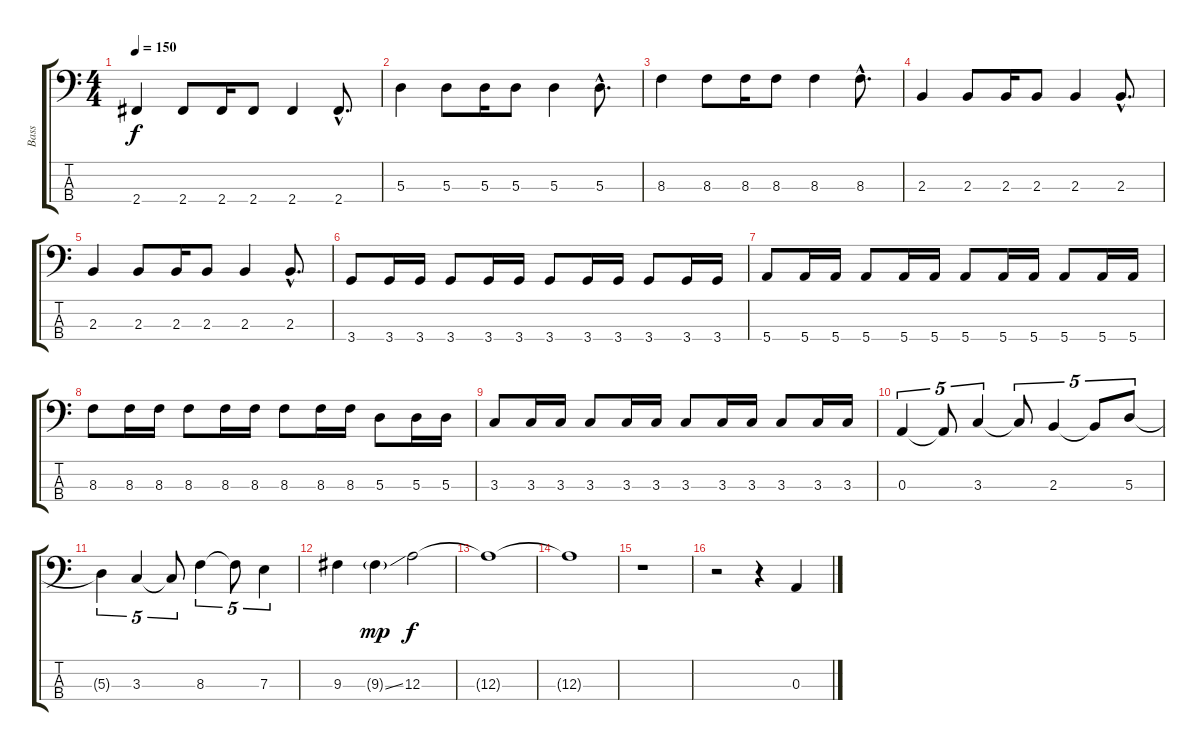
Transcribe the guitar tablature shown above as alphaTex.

\track ("Bass" "Bass") {instrument electricbassfinger}
\staff {score tabs}
\tuning (G2 D2 A1 E1) {hide}
\ts (4 4)
\tempo 150
\clef f4
\ks c
2.4.4{dy f} 2.4.8 2.4.16 2.4.8 2.4.4 2.4{hac}.8{d} |
5.3.4 5.3.8 5.3.16 5.3.8 5.3.4 5.3{hac}.8{d} |
8.3.4 8.3.8 8.3.16 8.3.8 8.3.4 8.3{hac}.8{d} |
2.3.4 2.3.8 2.3.16 2.3.8 2.3.4 2.3{hac}.8{d} |
2.3.4 2.3.8 2.3.16 2.3.8 2.3.4 2.3{hac}.8{d} |
3.4.8 3.4.16 3.4.16 3.4.8 3.4.16 3.4.16 3.4.8 3.4.16 3.4.16 3.4.8 3.4.16 3.4.16 |
5.4.8 5.4.16 5.4.16 5.4.8 5.4.16 5.4.16 5.4.8 5.4.16 5.4.16 5.4.8 5.4.16 5.4.16 |
8.3.8 8.3.16 8.3.16 8.3.8 8.3.16 8.3.16 8.3.8 8.3.16 8.3.16 5.3.8 5.3.16 5.3.16 |
3.3.8 3.3.16 3.3.16 3.3.8 3.3.16 3.3.16 3.3.8 3.3.16 3.3.16 3.3.8 3.3.16 3.3.16 |
0.3.4{tu (5 4)} 0.3{t}.8{tu (5 4)} 3.3.4{tu (5 4)} 3.3{t}.8{tu (5 4)} 2.3.4{tu (5 4)} 2.3{t}.8{tu (5 4)} 5.3.8{tu (5 4)} |
5.3{t}.4{tu (5 4)} 3.3.4{tu (5 4)} 3.3{t}.8{tu (5 4)} 8.3.4{tu (5 4)} 8.3{t}.8{tu (5 4)} 7.3.4{tu (5 4)} |
9.3.4 9.3{ss g}.4{dy mp} 12.3.2{dy f} |
12.3{t}.1 |
12.3{t}.1 |
r.1 |
r.2 r.4 0.3{ss}.4
